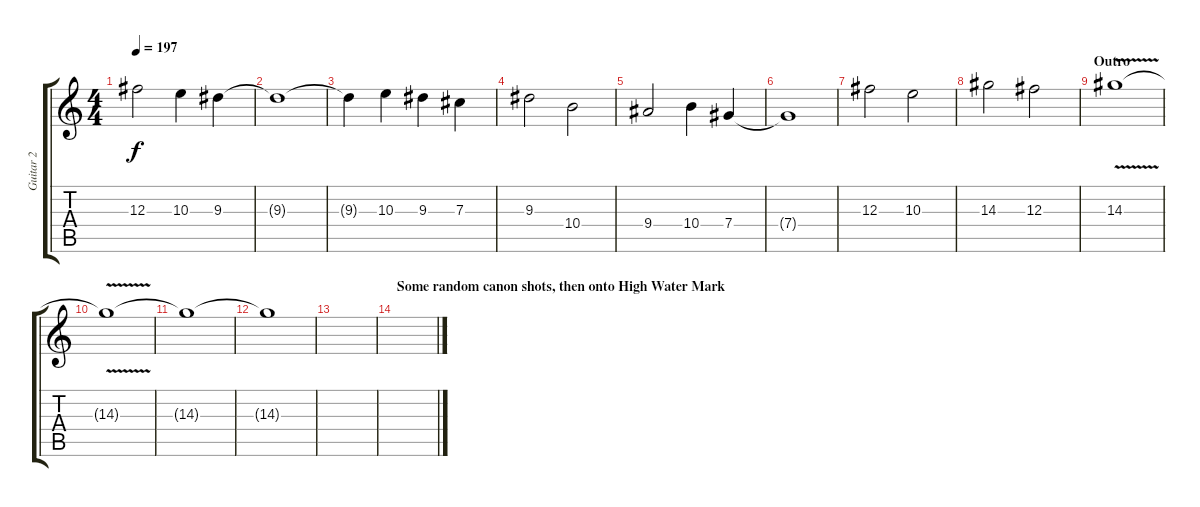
\track ("Guitar 2" "Guitar 2") {instrument overdrivenguitar}
\staff {score tabs}
\tuning (Eb4 Bb3 Gb3 Db3 Ab2 Eb2) {hide}
\ts (4 4)
\tempo 197
\clef g2
\ks c
12.3.2{dy f} 10.3.4 9.3.4 |
9.3{t}.1 |
9.3{t}.4 10.3.4 9.3.4 7.3.4 |
9.3.2 10.4.2 |
9.4.2 10.4.4 7.4.4 |
7.4{t}.1 |
12.3.2 10.3.2 |
14.3.2 12.3.2 |
\section ("" "Outro")
14.3{v}.1 |
14.3{t}.1 |
14.3{t}.1 |
14.3{t}.1{volume 0} |
|
\section ("" "Some random canon shots, then onto High Water Mark")
